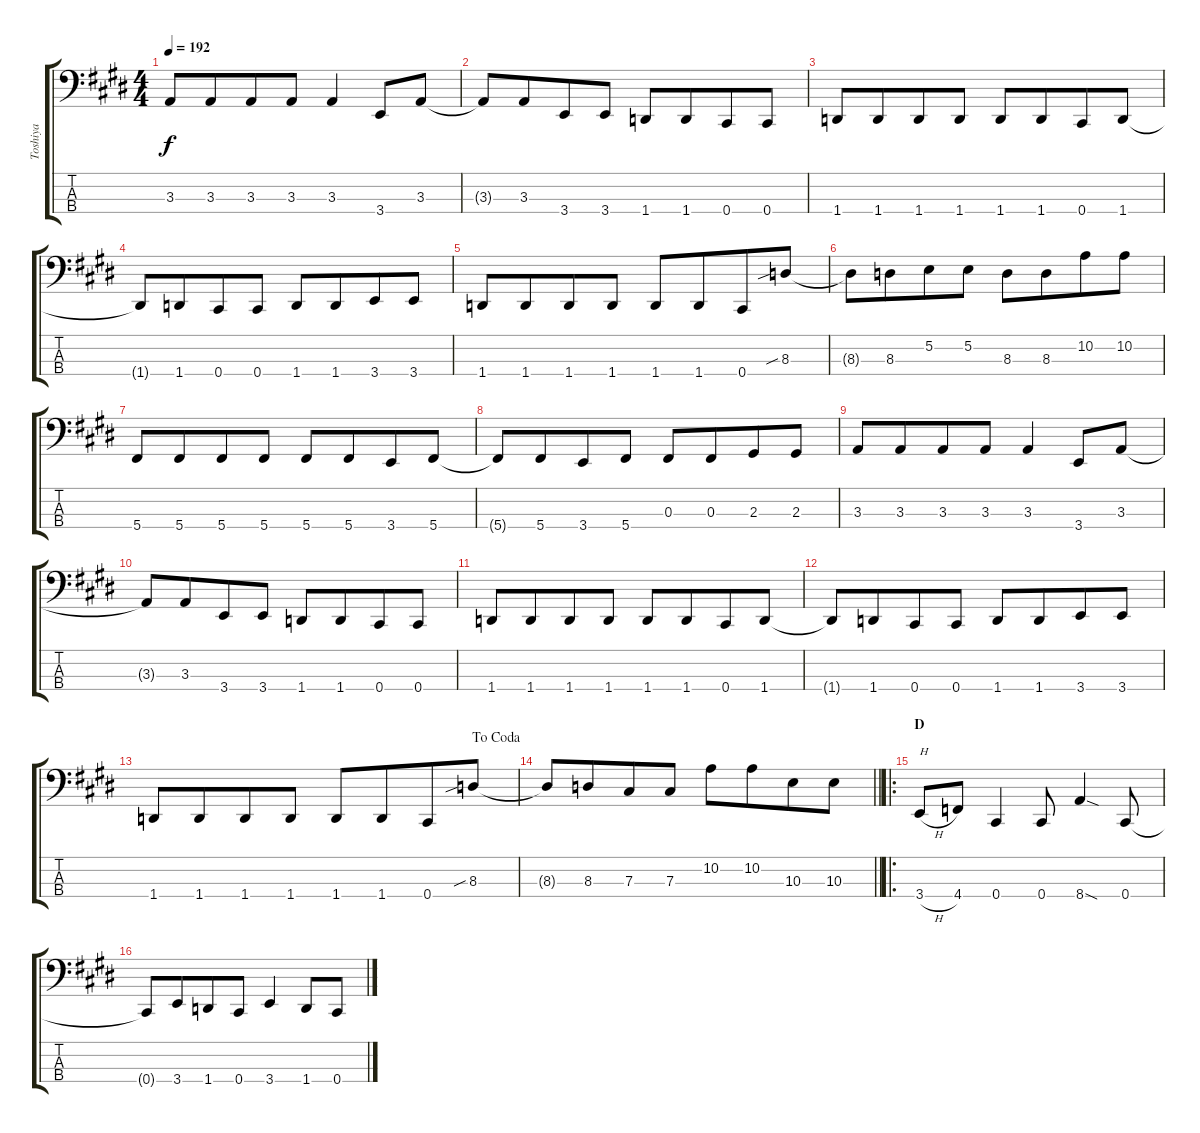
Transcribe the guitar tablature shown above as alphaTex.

\track ("Toshiya" "Toshiya") {instrument electricbasspick}
\staff {score tabs}
\tuning (E2 B1 Gb1 Db1) {hide}
\ts (4 4)
\tempo 192
\clef f4
\ks c#minor
3.3.8{dy f} 3.3.8{beam merge} 3.3.8 3.3.8 3.3.4 3.4.8 3.3.8 |
3.3{t}.8 3.3.8{beam merge} 3.4.8 3.4.8 1.4.8 1.4.8{beam merge} 0.4.8 0.4.8 |
1.4.8 1.4.8{beam merge} 1.4.8 1.4.8 1.4.8 1.4.8{beam merge} 0.4.8 1.4.8 |
1.4{t}.8 1.4.8{beam merge} 0.4.8 0.4.8 1.4.8 1.4.8{beam merge} 3.4.8 3.4.8 |
1.4.8 1.4.8{beam merge} 1.4.8 1.4.8 1.4.8 1.4.8{beam merge} 0.4.8 8.3{sib}.8 |
8.3{t}.8 8.3.8{beam merge} 5.2.8 5.2.8 8.3.8 8.3.8{beam merge} 10.2.8 10.2.8 |
5.4.8 5.4.8{beam merge} 5.4.8 5.4.8 5.4.8 5.4.8{beam merge} 3.4.8 5.4.8 |
5.4{t}.8 5.4.8{beam merge} 3.4.8 5.4.8 0.3.8 0.3.8{beam merge} 2.3.8 2.3.8 |
3.3.8 3.3.8{beam merge} 3.3.8 3.3.8 3.3.4 3.4.8 3.3.8 |
3.3{t}.8 3.3.8{beam merge} 3.4.8 3.4.8 1.4.8 1.4.8{beam merge} 0.4.8 0.4.8 |
1.4.8 1.4.8{beam merge} 1.4.8 1.4.8 1.4.8 1.4.8{beam merge} 0.4.8 1.4.8 |
1.4{t}.8 1.4.8{beam merge} 0.4.8 0.4.8 1.4.8 1.4.8{beam merge} 3.4.8 3.4.8 |
\jump dacoda
1.4.8 1.4.8{beam merge} 1.4.8 1.4.8 1.4.8 1.4.8{beam merge} 0.4.8 8.3{sib}.8 |
\barLineRight lightlight
8.3{t}.8{beam Up} 8.3.8{beam Up beam merge} 7.3.8{beam Up} 7.3.8{beam Up} 10.2.8 10.2.8{beam merge} 10.3.8 10.3.8 |
\ro
\section ("" "D")
3.4{h}.8{txt "H"} 4.4.8 0.4.4 0.4.8 8.4{sod}.4 0.4.8 |
0.4{t}.8 3.4.8{beam merge} 1.4.8 0.4.8 3.4.4 1.4.8 0.4.8
